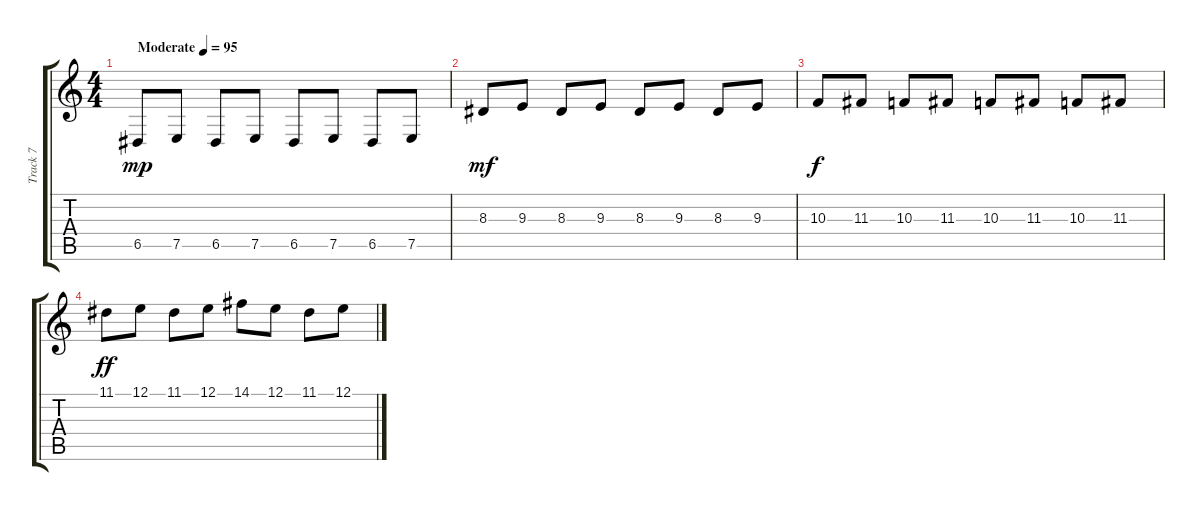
\track ("Track 7" "Track 7") {instrument stringensemble1}
\staff {score tabs}
\tuning (E4 B3 G3 D3 A2 E2) {hide}
\ts (4 4)
\tempo (95 "Moderate")
\clef g2
\ks c
6.5.8{dy mp instrument stringensemble1} 7.5.8 6.5.8 7.5.8 6.5.8 7.5.8 6.5.8 7.5.8 |
8.3.8{dy mf} 9.3.8 8.3.8 9.3.8 8.3.8 9.3.8 8.3.8 9.3.8 |
10.3.8{dy f} 11.3.8 10.3.8 11.3.8 10.3.8 11.3.8 10.3.8 11.3.8 |
11.1.8{dy ff} 12.1.8 11.1.8 12.1.8 14.1.8 12.1.8 11.1.8 12.1.8
